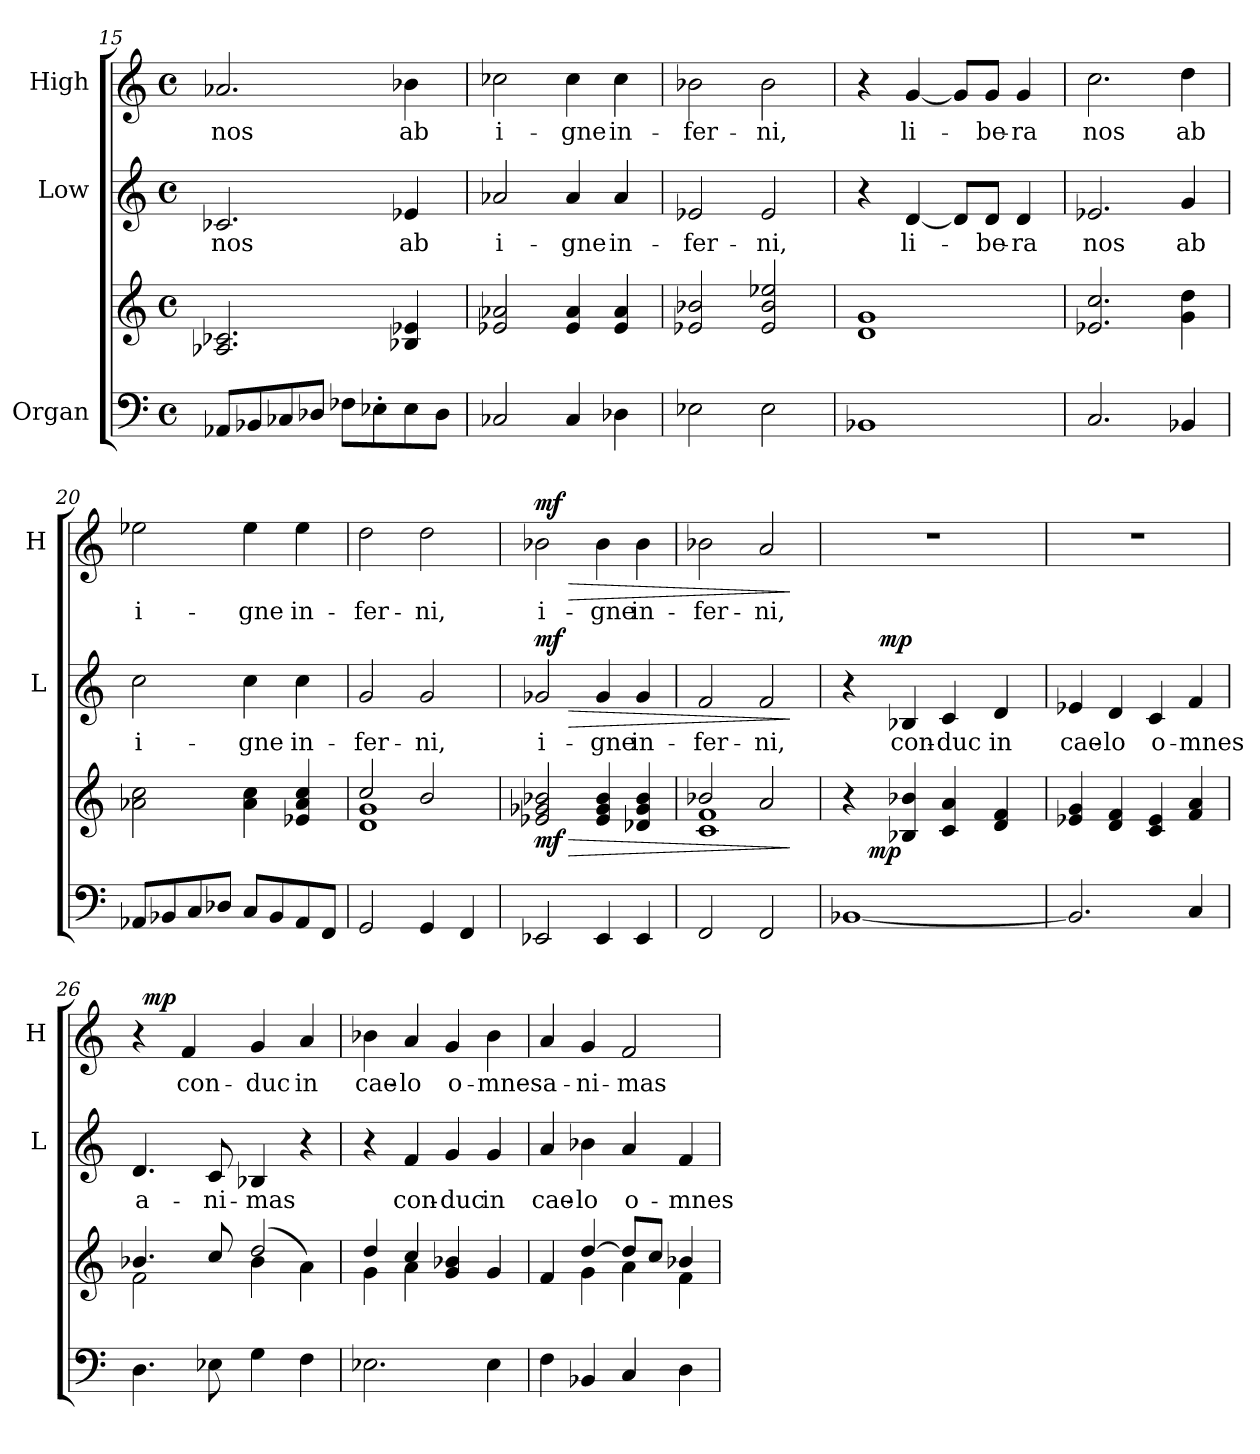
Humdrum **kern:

**kern	**kern	**dynam	**kern	**text	**dynam	**kern	**text	**dynam
*part3	*part3	*part3	*part2	*part2	*part2	*part1	*part1	*part1
*staff4	*staff3	*staff3/4	*staff2	*staff2	*staff2	*staff1	*staff1	*staff1
*I"Organ	*	*	*I"Low	*	*	*I"High	*	*
*	*	*	*I'L	*	*	*I'H	*	*
*clefF4	*clefG2	*	*clefG2	*	*	*clefG2	*	*
*k[]	*k[]	*	*k[]	*	*	*k[]	*	*
*C:	*C:	*	*C:	*	*	*C:	*	*
*M4/4	*M4/4	*	*M4/4	*	*	*M4/4	*	*
*met(c)	*met(c)	*	*met(c)	*	*	*met(c)	*	*
=15	=15	=15	=15	=15	=15	=15	=15	=15
!	!	!	!	!LO:LY:b	!	!	!LO:LY:b	!
8AA-X/L	2.A-X/ 2.c-X/	.	2.c-X/	nos	.	2.a-X/	nos	.
8BB-X/	.	.	.	.	.	.	.	.
8C-X/	.	.	.	.	.	.	.	.
8D-X/J	.	.	.	.	.	.	.	.
8F-X\L	.	.	.	.	.	.	.	.
8E-X'>\	.	.	.	.	.	.	.	.
!	!	!	!	!LO:LY:b	!	!	!LO:LY:b	!
8E-\	4B-X/ 4e-X/	.	4e-X/	ab	.	4b-X\	ab	.
8D-\J	.	.	.	.	.	.	.	.
=16	=16	=16	=16	=16	=16	=16	=16	=16
!	!	!	!	!LO:LY:b	!	!	!LO:LY:b	!
2C-X/	2e-X/ 2a-X/	.	2a-X/	i-	.	2cc-X\	i-	.
!	!	!	!	!LO:LY:b	!	!	!LO:LY:b	!
4C-/	4e-/ 4a-/	.	4a-/	-gne	.	4cc-\	-gne	.
!	!	!	!	!LO:LY:b	!	!	!LO:LY:b	!
4D-X\	4e-/ 4a-/	.	4a-/	in-	.	4cc-\	in-	.
=17	=17	=17	=17	=17	=17	=17	=17	=17
!	!	!	!	!LO:LY:b	!	!	!LO:LY:b	!
2E-X\	2e-X/ 2b-X/	.	2e-X/	-fer-	.	2b-X\	-fer-	.
!	!	!	!	!LO:LY:b	!	!	!LO:LY:b	!
2E-\	2e-/ 2b-/ 2ee-X/	.	2e-/	-ni,	.	2b-\	-ni,	.
=18	=18	=18	=18	=18	=18	=18	=18	=18
1BB-X	1d 1g	.	4r	.	.	4r	.	.
!	!	!	!	!LO:LY:b	!	!	!LO:LY:b	!
.	.	.	[<4d/	li-	.	[<4g/	li-	.
.	.	.	8d/L]	.	.	8g/L]	.	.
!	!	!	!	!LO:LY:b	!	!	!LO:LY:b	!
.	.	.	8d/J	-be-	.	8g/J	-be-	.
!	!	!	!	!LO:LY:b:rj	!	!	!LO:LY:b:rj	!
.	.	.	4d/	-ra	.	4g/	-ra	.
=19	=19	=19	=19	=19	=19	=19	=19	=19
!	!	!	!	!LO:LY:b	!	!	!LO:LY:b	!
2.C/	2.e-X/ 2.cc/	.	2.e-X/	nos	.	2.cc\	nos	.
!	!	!	!	!LO:LY:b	!	!	!LO:LY:b	!
4BB-X/	4g\ 4dd\	.	4g/	ab	.	4dd\	ab	.
!!LO:PB:g=z
=20	=20	=20	=20	=20	=20	=20	=20	=20
!	!	!	!	!LO:LY:b	!	!	!LO:LY:b	!
8AA-X/L	2a-X\ 2cc\	.	2cc\	i-	.	2ee-X\	i-	.
8BB-X/	.	.	.	.	.	.	.	.
8C/	.	.	.	.	.	.	.	.
8D-X/J	.	.	.	.	.	.	.	.
!	!	!	!	!LO:LY:b	!	!	!LO:LY:b	!
8C/L	4a-\ 4cc\	.	4cc\	-gne	.	4ee-\	-gne	.
8BB-/	.	.	.	.	.	.	.	.
!	!	!	!	!LO:LY:b	!	!	!LO:LY:b	!
8AA-/	4e-X/ 4a-/ 4cc/	.	4cc\	in-	.	4ee-\	in-	.
8FF/J	.	.	.	.	.	.	.	.
=21	=21	=21	=21	=21	=21	=21	=21	=21
*	*^	*	*	*	*	*	*	*
!	!	!	!	!	!LO:LY:b	!	!	!LO:LY:b	!
2GG/	2cc/	1d 1g	.	2g/	-fer-	.	2dd\	-fer-	.
!	!	!	!	!	!LO:LY:b	!	!	!LO:LY:b	!
4GG/	2b/	.	.	2g/	-ni,	.	2dd\	-ni,	.
4FF/	.	.	.	.	.	.	.	.	.
*	*v	*v	*	*	*	*	*	*	*
=22	=22	=22	=22	=22	=22	=22	=22	=22
!	!	!LO:HP:b	!	!LO:LY:b	!LO:HP:b	!	!LO:LY:b	!LO:HP:b
!	!	!LO:DY:n=1:b	!	!	!LO:DY:n=1:a	!	!	!LO:DY:n=1:a
2EE-X/	2e-X/ 2g-X/ 2b-X/	> mf	2g-X/	i-	> mf	2b-X\	i-	> mf
!	!	!	!	!LO:LY:b	!	!	!LO:LY:b	!
4EE-/	4e-/ 4g-/ 4b-/	.	4g-/	-gne	.	4b-\	-gne	.
!	!	!	!	!LO:LY:b	!	!	!LO:LY:b	!
4EE-/	4d-X/ 4g-/ 4b-/	.	4g-/	in-	.	4b-\	in-	.
=23	=23	=23	=23	=23	=23	=23	=23	=23
*	*^	*	*	*	*	*	*	*
!	!	!	!	!	!LO:LY:b	!	!	!LO:LY:b	!
2FF/	2b-X/	1c 1f	.	2f/	-fer-	.	2b-X\	-fer-	.
!	!	!	!	!	!LO:LY:b	!	!	!LO:LY:b	!
2FF/	2a/	.	.	2f/	-ni,	.	2a/	-ni,	.
*	*v	*v	*	*	*	*	*	*	*
.	.	]	.	.	]	.	.	]
=24	=24	=24	=24	=24	=24	=24	=24	=24
*	*^	*	*^	*	*	*	*	*
[<1BB-X	4r	8ryy	.	4r	8ryy	.	.	1r	.	.
!	!	!	!LO:DY:b	!	!	!	!	!	!	!
.	.	2..ryy	mp	.	32ryy	.	.	.	.	.
!	!	!	!	!	!	!	!LO:DY:a	!	!	!
.	.	.	.	.	2ryy	.	mp	.	.	.
!	!	!	!	!	!	!LO:LY:b	!	!	!	!
.	4B-X/ 4b-X/	.	.	4B-X/	.	con-	.	.	.	.
!	!	!	!	!	!	!LO:LY:b:rj	!	!	!	!
.	4c/ 4a/	.	.	4c/	.	-duc	.	.	.	.
.	.	.	.	.	4ryy	.	.	.	.	.
!	!	!	!	!	!	!LO:LY:b	!	!	!	!
.	4d/ 4f/	.	.	4d/	.	in	.	.	.	.
.	.	.	.	.	16.ryy	.	.	.	.	.
=25	=25	=25	=25	=25	=25	=25	=25	=25	=25	=25
!	!	!	!	!	!	!LO:LY:b	!	!	!	!
*	*v	*v	*	*	*	*	*	*	*	*
*	*	*	*v	*v	*	*	*	*	*
2.BB-/]	4e-X/ 4g/	.	4e-X/	cae-	.	1r	.	.
!	!	!	!	!LO:LY:b:rj	!	!	!	!
.	4d/ 4f/	.	4d/	-lo	.	.	.	.
!	!	!	!	!LO:LY:b	!	!	!	!
.	4c/ 4e-/	.	4c/	o-	.	.	.	.
!	!	!	!	!LO:LY:b	!	!	!	!
4C/	4f/ 4a/	.	4f/	-mnes	.	.	.	.
=26	=26	=26	=26	=26	=26	=26	=26	=26
*	*^	*	*	*	*	*	*	*
!	!	!	!	!	!LO:LY:b	!	!	!	!
*	*	*	*	*	*	*	*^	*	*
4.D\	4.b-X/	2f\	.	4.d/	a-	.	4r	32ryy	.	.
!	!	!	!	!	!	!	!	!	!	!LO:DY:a
.	.	.	.	.	.	.	.	2ryy	.	mp
!	!	!	!	!	!	!	!	!	!LO:LY:b	!
.	.	.	.	.	.	.	4f/	.	con-	.
!	!	!	!	!	!LO:LY:b	!	!	!	!	!
8E-X\	8cc/	.	.	8c/	-ni-	.	.	.	.	.
!	!	!	!	!	!LO:LY:b:rj	!	!	!	!LO:LY:b	!
4G\	(>2dd/	4b-\	.	4B-X/	-mas	.	4g/	.	-duc	.
.	.	.	.	.	.	.	.	4...ryy	.	.
!	!	!	!	!	!	!	!	!	!LO:LY:b	!
4F\	.	4a\)	.	4r	.	.	4a/	.	in	.
!!LO:LB:g=z
=27	=27	=27	=27	=27	=27	=27	=27	=27	=27	=27
!	!	!	!	!	!	!	!	!	!LO:LY:b	!
*	*	*	*	*	*	*	*v	*v	*	*
2.E-X\	4dd/	4g\	.	4r	.	.	4b-X\	cae-	.
!	!	!	!	!	!LO:LY:b	!	!	!LO:LY:b:rj	!
.	4cc/	4a\	.	4f/	con-	.	4a/	-lo	.
!	!	!	!	!	!LO:LY:b:rj	!	!	!LO:LY:b	!
.	4g/ 4b-X/	2ryy	.	4g/	-duc	.	4g/	o-	.
!	!	!	!	!	!LO:LY:b	!	!	!LO:LY:b	!
4E-\	4g/	.	.	4g/	in	.	4b-\	-mnes	.
=28	=28	=28	=28	=28	=28	=28	=28	=28	=28
!	!	!	!	!	!LO:LY:b	!	!	!LO:LY:b	!
4F\	4f/	4ryy	.	4a/	cae-	.	4a/	a-	.
!	!	!	!	!	!LO:LY:b:rj	!	!	!LO:LY:b	!
4BB-X/	[>4dd/	4g\	.	4b-X\	-lo	.	4g/	-ni-	.
!	!	!	!	!	!LO:LY:b	!	!	!LO:LY:b	!
4C/	8dd/L]	4a\	.	4a/	o-	.	2f/	-mas	.
.	8cc/J	.	.	.	.	.	.	.	.
!	!	!	!	!	!LO:LY:b	!	!	!	!
4D\	4b-X/	4f\	.	4f/	-mnes	.	.	.	.
*	*v	*v	*	*	*	*	*	*	*
=	=	=	=	=	=	=	=	=
*-	*-	*-	*-	*-	*-	*-	*-	*-
